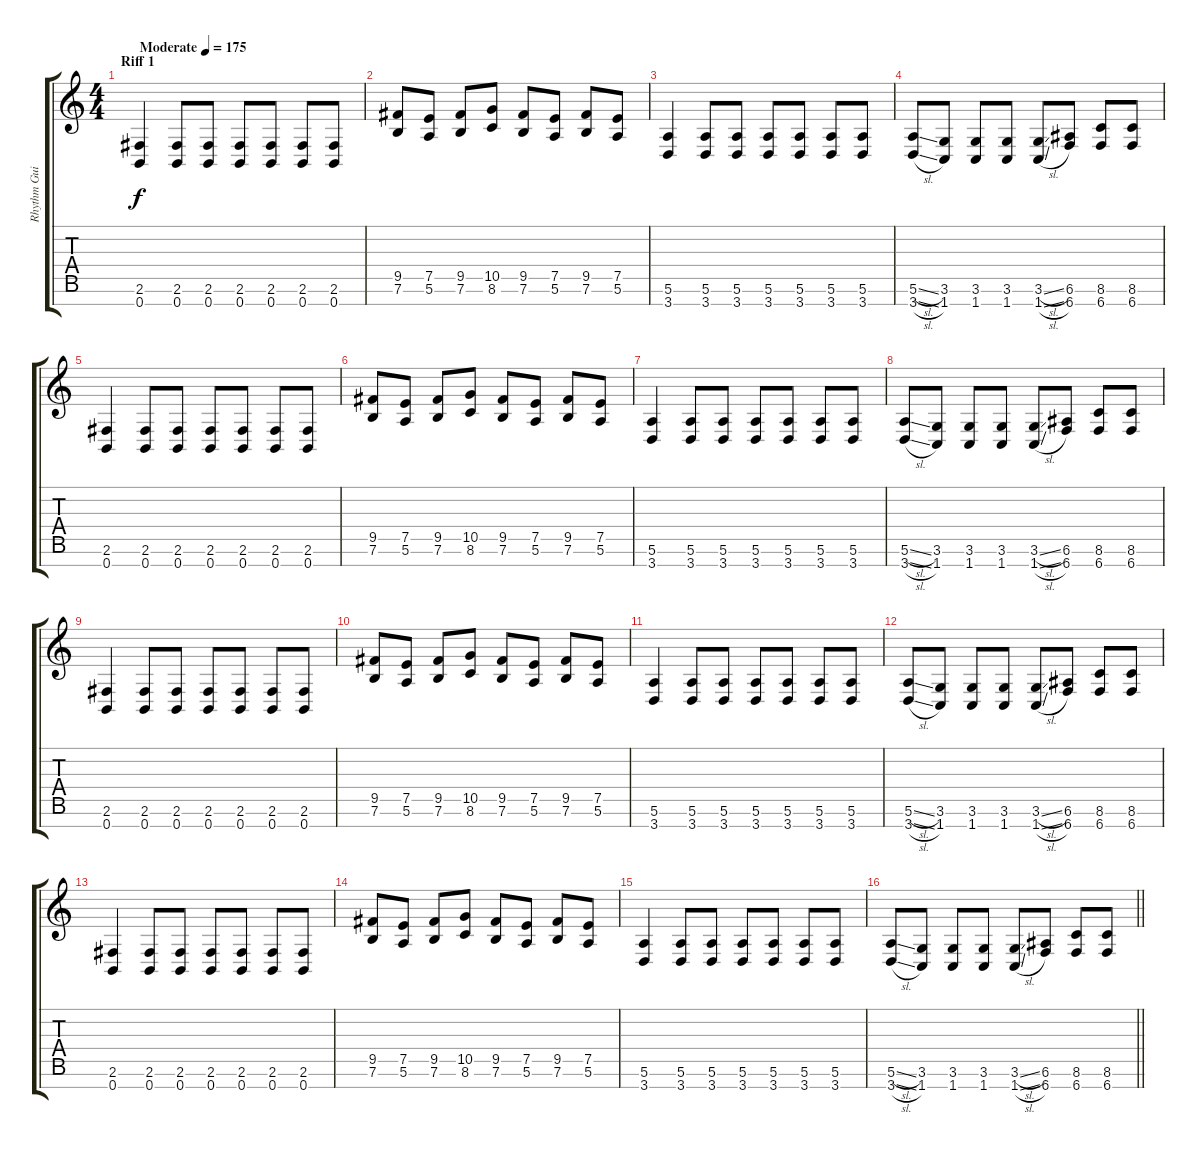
\track ("Rhythm Guitar 1" "Rhythm Gui") {instrument distortionguitar}
\staff {score tabs}
\tuning (E4 B3 G3 D3 A2 E2 B1) {hide}
\ts (4 4)
\section ("" "Riff 1")
\tempo (175 "Moderate")
\clef g2
\ks c
(2.6 0.7).4{dy f instrument distortionguitar} (2.6 0.7).8 (2.6 0.7).8 (2.6 0.7).8 (2.6 0.7).8 (2.6 0.7).8 (2.6 0.7).8 |
(9.5 7.6).8 (7.5 5.6).8 (9.5 7.6).8 (10.5 8.6).8 (9.5 7.6).8 (7.5 5.6).8 (9.5 7.6).8 (7.5 5.6).8 |
(5.6 3.7).4 (5.6 3.7).8 (5.6 3.7).8 (5.6 3.7).8 (5.6 3.7).8 (5.6 3.7).8 (5.6 3.7).8 |
(5.6{sl} 3.7{sl}).8 (3.6 1.7).8 (3.6 1.7).8 (3.6 1.7).8 (3.6{sl} 1.7{sl}).8 (6.6 6.7).8 (8.6 6.7).8 (8.6 6.7).8 |
(2.6 0.7).4 (2.6 0.7).8 (2.6 0.7).8 (2.6 0.7).8 (2.6 0.7).8 (2.6 0.7).8 (2.6 0.7).8 |
(9.5 7.6).8 (7.5 5.6).8 (9.5 7.6).8 (10.5 8.6).8 (9.5 7.6).8 (7.5 5.6).8 (9.5 7.6).8 (7.5 5.6).8 |
(5.6 3.7).4 (5.6 3.7).8 (5.6 3.7).8 (5.6 3.7).8 (5.6 3.7).8 (5.6 3.7).8 (5.6 3.7).8 |
(5.6{sl} 3.7{sl}).8 (3.6 1.7).8 (3.6 1.7).8 (3.6 1.7).8 (3.6{sl} 1.7{sl}).8 (6.6 6.7).8 (8.6 6.7).8 (8.6 6.7).8 |
(2.6 0.7).4 (2.6 0.7).8 (2.6 0.7).8 (2.6 0.7).8 (2.6 0.7).8 (2.6 0.7).8 (2.6 0.7).8 |
(9.5 7.6).8 (7.5 5.6).8 (9.5 7.6).8 (10.5 8.6).8 (9.5 7.6).8 (7.5 5.6).8 (9.5 7.6).8 (7.5 5.6).8 |
(5.6 3.7).4 (5.6 3.7).8 (5.6 3.7).8 (5.6 3.7).8 (5.6 3.7).8 (5.6 3.7).8 (5.6 3.7).8 |
(5.6{sl} 3.7{sl}).8 (3.6 1.7).8 (3.6 1.7).8 (3.6 1.7).8 (3.6{sl} 1.7{sl}).8 (6.6 6.7).8 (8.6 6.7).8 (8.6 6.7).8 |
(2.6 0.7).4 (2.6 0.7).8 (2.6 0.7).8 (2.6 0.7).8 (2.6 0.7).8 (2.6 0.7).8 (2.6 0.7).8 |
(9.5 7.6).8 (7.5 5.6).8 (9.5 7.6).8 (10.5 8.6).8 (9.5 7.6).8 (7.5 5.6).8 (9.5 7.6).8 (7.5 5.6).8 |
(5.6 3.7).4 (5.6 3.7).8 (5.6 3.7).8 (5.6 3.7).8 (5.6 3.7).8 (5.6 3.7).8 (5.6 3.7).8 |
\barLineRight lightlight
(5.6{sl} 3.7{sl}).8 (3.6 1.7).8 (3.6 1.7).8 (3.6 1.7).8 (3.6{sl} 1.7{sl}).8 (6.6 6.7).8 (8.6 6.7).8 (8.6 6.7).8
